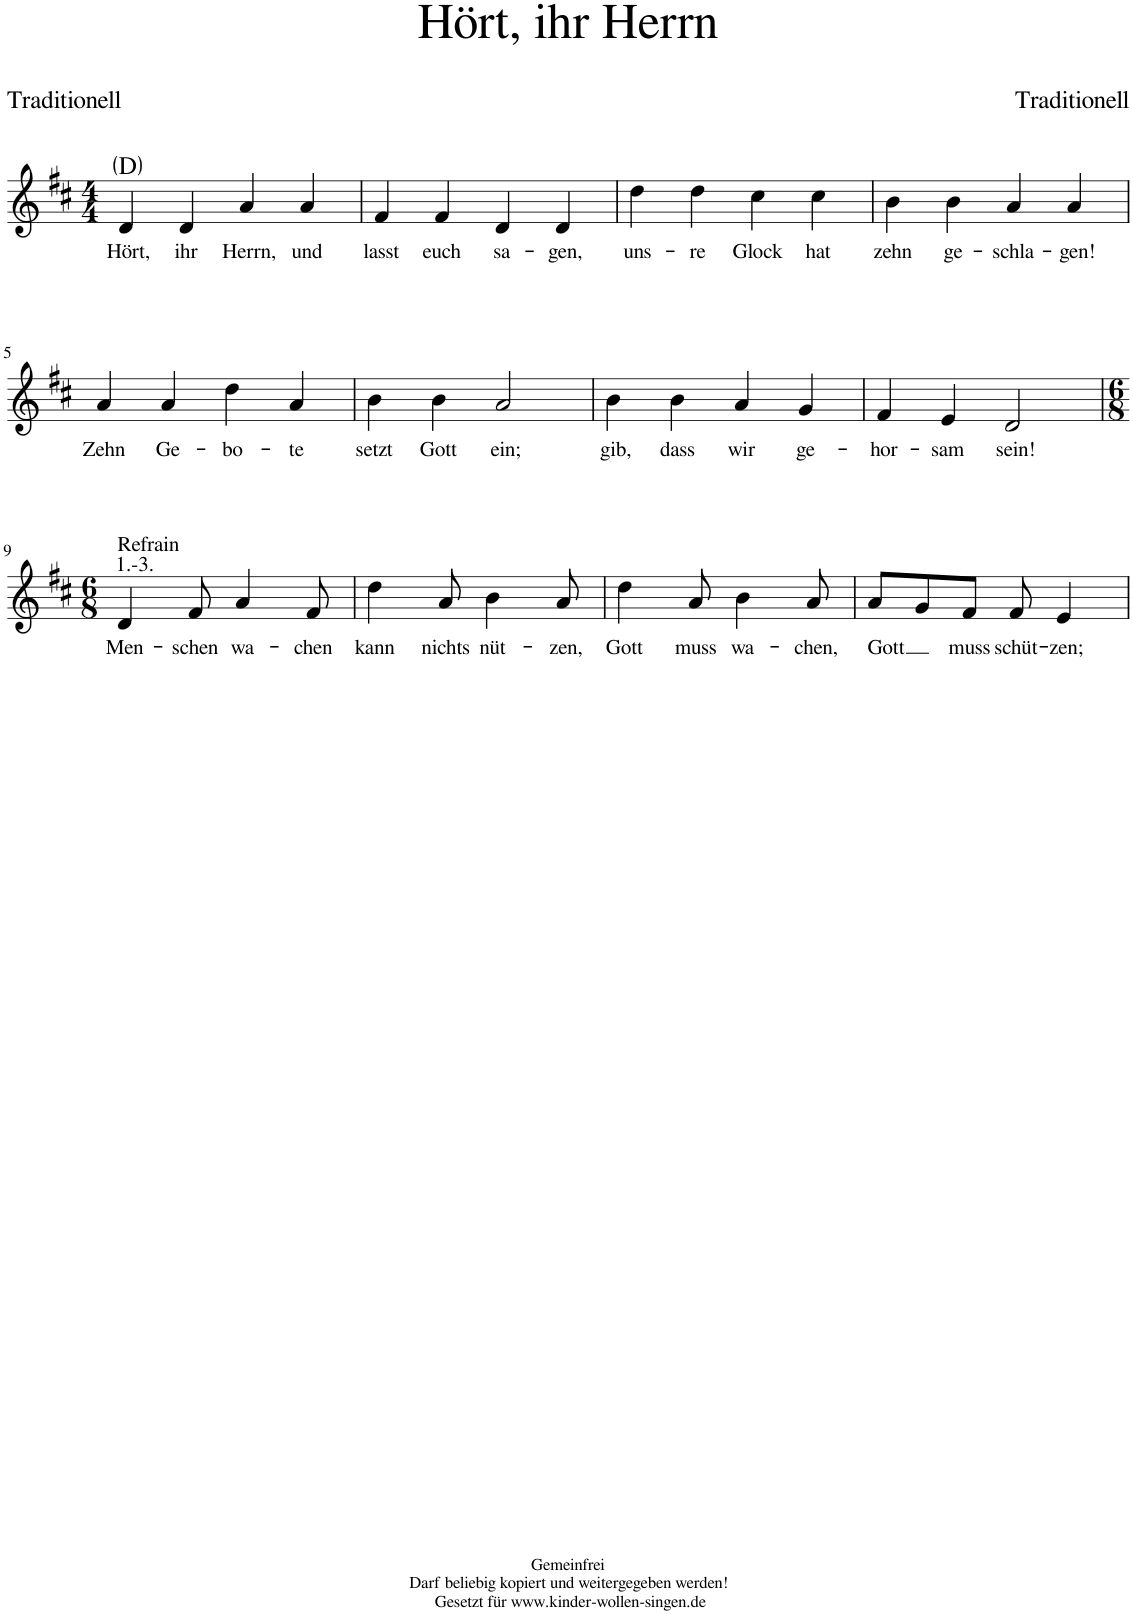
**kern	**text	**harte
*part1	*part1	*part1
*staff1	*staff1	*
*I"Voice	*	*
*clefG2	*	*
*k[f#c#]	*	*
*M4/4	*	*
=1	=1	=1
!	!LO:LY:b	!
4d/	Hört,	D:maj
!	!LO:LY:b	!
4d/	ihr	.
!	!LO:LY:b	!
4a/	Herrn,	.
!	!LO:LY:b	!
4a/	und	.
=2	=2	=2
!	!LO:LY:b	!
4f#/	lasst	.
!	!LO:LY:b	!
4f#/	euch	.
!	!LO:LY:b	!
4d/	sa-	.
!	!LO:LY:b	!
4d/	-gen,	.
=3	=3	=3
!	!LO:LY:b	!
4dd\	uns-	.
!	!LO:LY:b	!
4dd\	-re	.
!	!LO:LY:b	!
4cc#\	Glock	.
!	!LO:LY:b	!
4cc#\	hat	.
=4	=4	=4
!	!LO:LY:b	!
4b\	zehn	.
!	!LO:LY:b	!
4b\	ge-	.
!	!LO:LY:b	!
4a/	-schla-	.
!	!LO:LY:b	!
4a/	-gen!	.
!!LO:LB:g=z
=5	=5	=5
!	!LO:LY:b	!
4a/	Zehn	.
!	!LO:LY:b	!
4a/	Ge-	.
!	!LO:LY:b	!
4dd\	-bo-	.
!	!LO:LY:b	!
4a/	-te	.
=6	=6	=6
!	!LO:LY:b	!
4b\	setzt	.
!	!LO:LY:b	!
4b\	Gott	.
!	!LO:LY:b	!
2a/	ein;	.
=7	=7	=7
!	!LO:LY:b	!
4b\	gib,	.
!	!LO:LY:b	!
4b\	dass	.
!	!LO:LY:b	!
4a/	wir	.
!	!LO:LY:b	!
4g/	ge-	.
=8	=8	=8
!	!LO:LY:b	!
4f#/	-hor-	.
!	!LO:LY:b	!
4e/	-sam	.
!	!LO:LY:b	!
2d/	sein!	.
!!LO:LB:g=z
=9	=9	=9
*M6/8	*	*
!LO:TX:a:t=1.-3.	!	!
!LO:TX:a:t=Refrain	!	!
!	!LO:LY:b	!
4d/	Men-	.
!	!LO:LY:b	!
8f#/	-schen	.
!	!LO:LY:b	!
4a/	wa-	.
!	!LO:LY:b	!
8f#/	-chen	.
=10	=10	=10
!	!LO:LY:b	!
4dd\	kann	.
!	!LO:LY:b	!
8a/	nichts	.
!	!LO:LY:b	!
4b\	nüt-	.
!	!LO:LY:b	!
8a/	-zen,	.
=11	=11	=11
!	!LO:LY:b	!
4dd\	Gott	.
!	!LO:LY:b	!
8a/	muss	.
!	!LO:LY:b	!
4b\	wa-	.
!	!LO:LY:b	!
8a/	-chen,	.
=12	=12	=12
!	!LO:LY:b	!
8a/L	Gott	.
8g/	.	.
!	!LO:LY:b	!
8f#/J	muss	.
!	!LO:LY:b	!
8f#/	schüt-	.
!	!LO:LY:b	!
4e/	-zen;	.
=	=	=
*-	*-	*-
